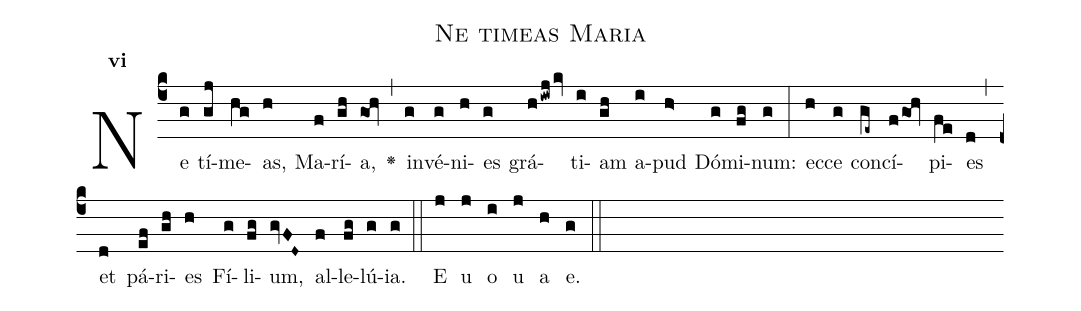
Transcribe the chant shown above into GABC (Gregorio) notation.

name:Ne timeas Maria;
office-part:Antiphona;
mode:6;
%%
initial-style: 1;
name: Ne timeas Maria
book: Antiphonae & Responsoria/Tomus I, p. 13;
occasion: Hebdomada I Adventus Dominica;
office-part: Vesperae II Ant Eb;
user-notes: ;
commentary: ;
annotation: 6f;
centering-scheme: english;
fontsize: 12;
font: OFLSortsMillGoudy;
height: 11;
width: 4.5;
%%
(c4)Ne(g) tí(gj)me(hg)as,(h) Ma(f)rí(gh)a,(goh) <v>\greheightstar</v>(,) in(g)vé(g)ni(h)es(g) grá(hiwjkv)ti(i)am(gh) a(i)pud(h>) Dó(g)mi(fg)num:(g) (:) ec(h)ce(g) con(ge~)cí(fgoh)pi(fe)es(d) (,) et(d) pá(ef)ri(gh)es(h) Fí(g)li(fg)um,(gvFD~) al(f)le(fg)lú(g)ia.(g) (::)
E(j) u(j) o(i) u(j) a(h) e.(g) (::)
